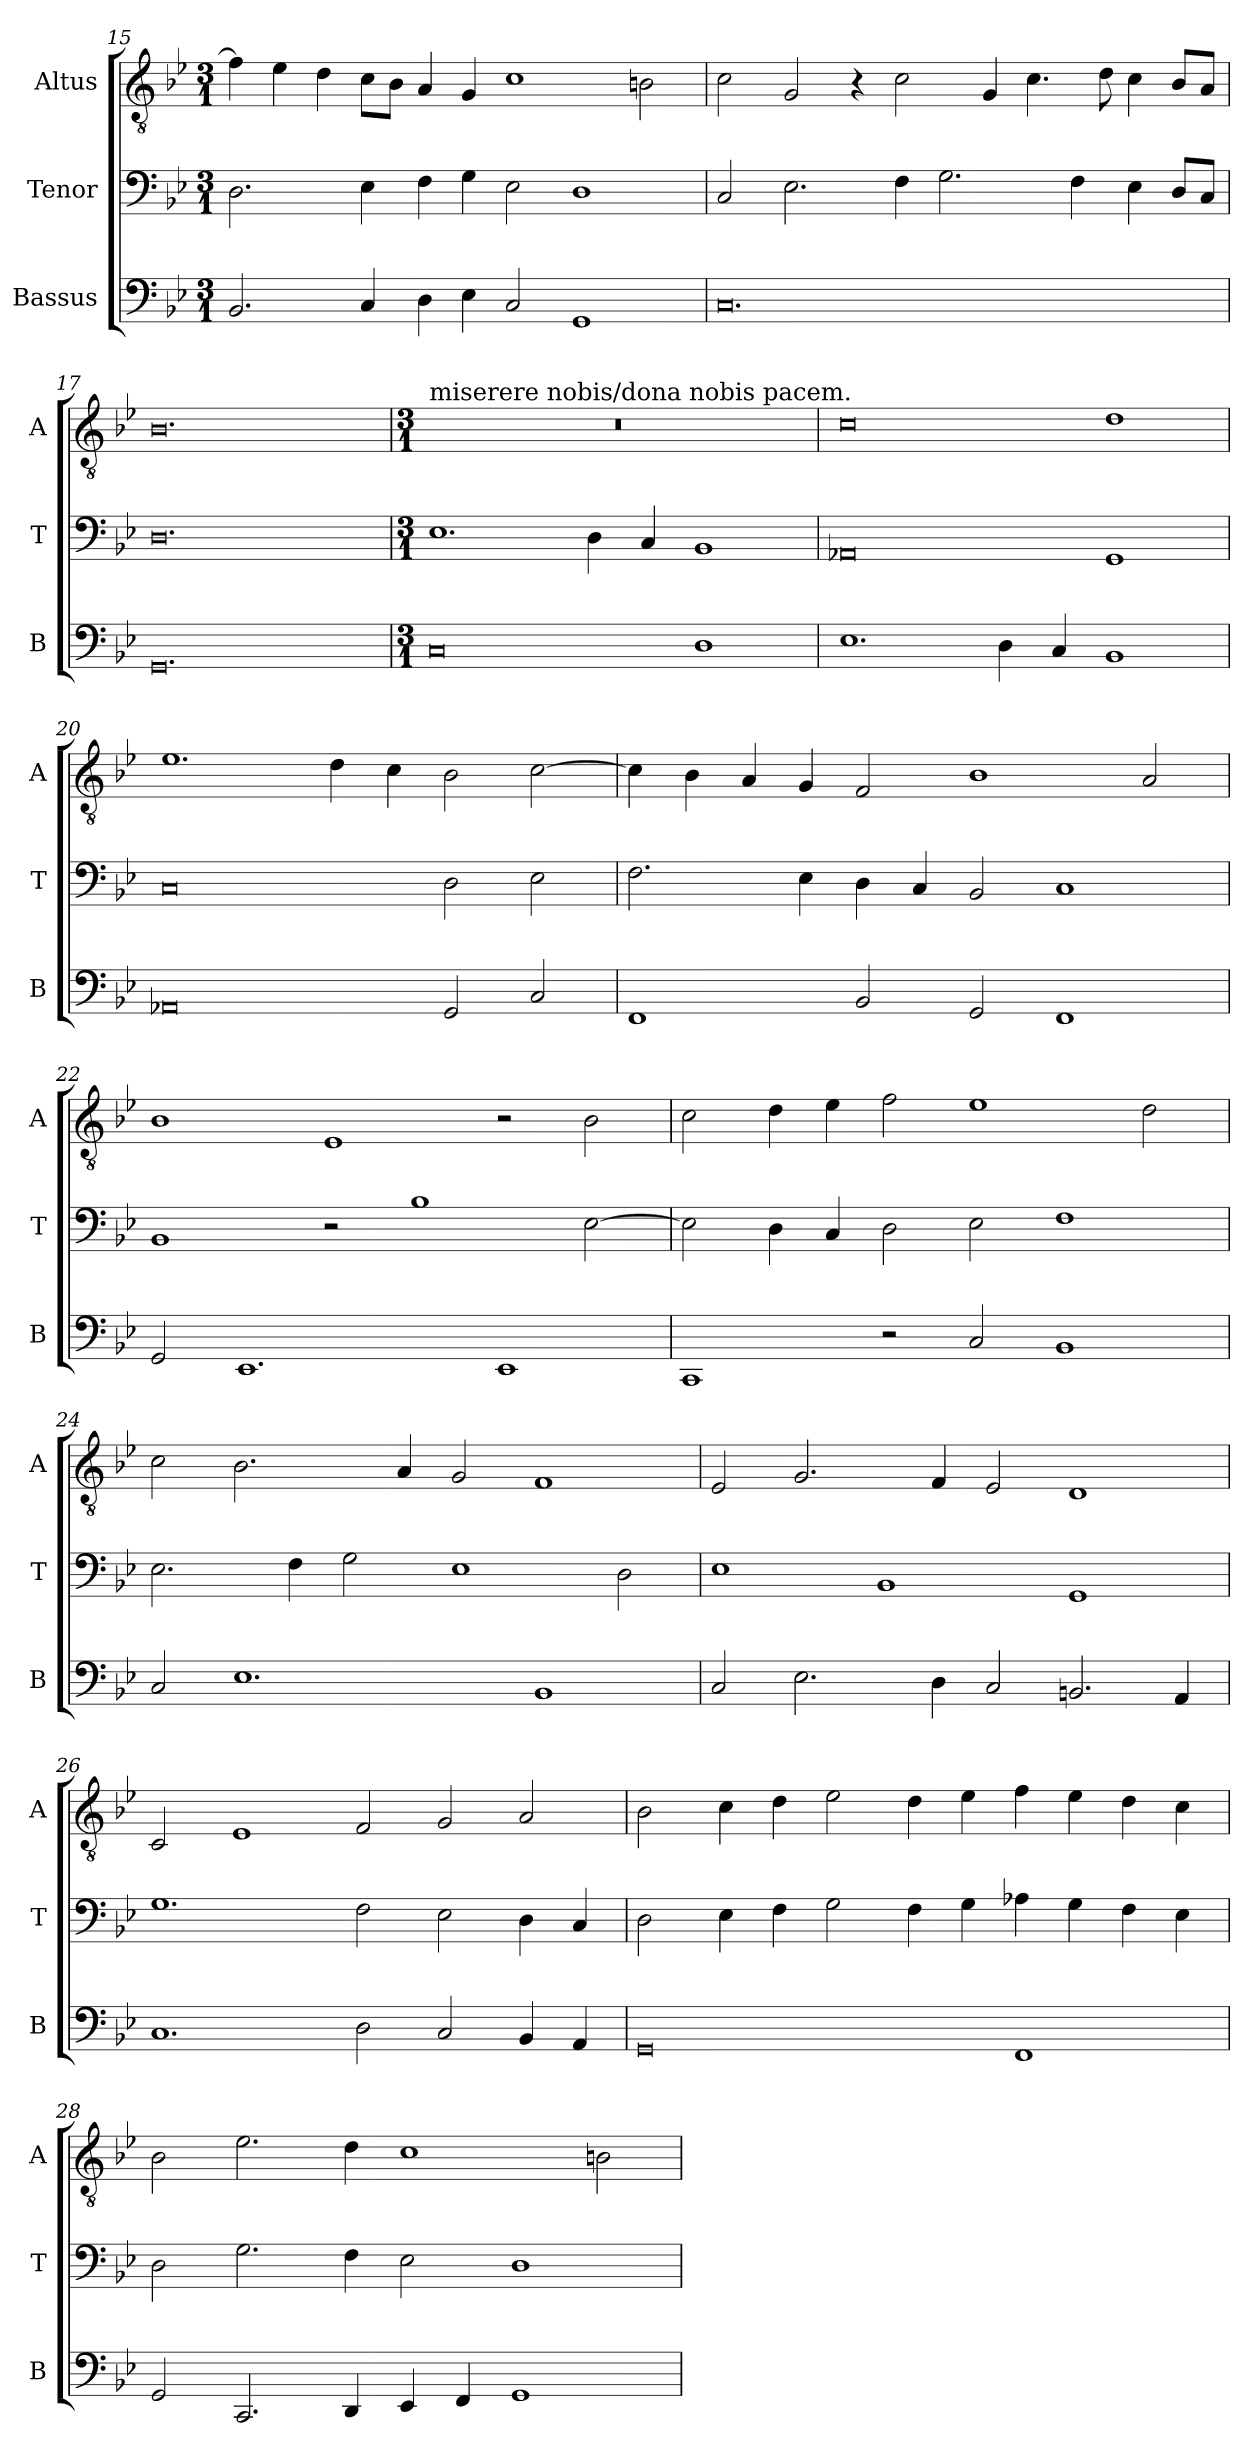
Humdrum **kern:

**kern	**kern	**kern
*part3	*part2	*part1
*staff3	*staff2	*staff1
*I"Bassus	*I"Tenor	*I"Altus
*I'B	*I'T	*I'A
*clefF4	*clefF4	*clefGv2
*k[b-e-]	*k[b-e-]	*k[b-e-]
*M3/1	*M3/1	*M3/1
=15	=15	=15
2.BB-/	2.D\	4f\]
.	.	4e-\
.	.	4d\
4C/	4E-\	8c\L
.	.	8B-\J
4D\	4F\	4A/
4E-\	4G\	4G/
2C/	2E-\	1c
1GG	1D	.
.	.	2Bn\
=16	=16	=16
0.C	2C/	2c\
.	2.E-\	2G/
.	.	4r
.	4F\	2c\
.	2.G\	.
.	.	4G/
.	.	4.c\
.	4F\	.
.	.	8d\
.	4E-\	4c\
.	8D/L	8B-/L
.	8C/J	8A/J
=17	=17	=17
0.GG	0.D	0.B-
=18	=18	=18
*M3/1	*M3/1	*M3/1
!	!	!LO:TX:a:t=miserere nobis/dona nobis pacem.
0C	1.E-	0.r
.	4D\	.
.	4C/	.
1D	1BB-	.
=19	=19	=19
1.E-	0AA-X	0c
4D\	.	.
4C/	.	.
1BB-	1GG	1d
=20	=20	=20
0AA-X	0C	1.e-
.	.	4d\
.	.	4c\
2GG/	2D\	2B-\
2C/	2E-\	[2c\
=21	=21	=21
1FF	2.F\	4c\]
.	.	4B-\
.	.	4A/
.	4E-\	4G/
2BB-/	4D\	2F/
.	4C/	.
2GG/	2BB-/	1B-
1FF	1C	.
.	.	2A/
=22	=22	=22
2GG/	1BB-	1B-
1.EE-	.	.
.	2r	1E-
.	1B-	.
1EE-	.	2r
.	[2E-\	2B-\
=23	=23	=23
1CC	2E-\]	2c\
.	4D\	4d\
.	4C/	4e-\
2r	2D\	2f\
2C/	2E-\	1e-
1BB-	1F	.
.	.	2d\
=24	=24	=24
2C/	2.E-\	2c\
1.E-	.	2.B-\
.	4F\	.
.	2G\	.
.	.	4A/
.	1E-	2G/
1BB-	.	1F
.	2D\	.
=25	=25	=25
2C/	1E-	2E-/
2.E-\	.	2.G/
.	1BB-	.
4D\	.	4F/
2C/	.	2E-/
2.BBn/	1GG	1D
4AA/	.	.
=26	=26	=26
1.C	1.G	2C/
.	.	1E-
2D\	2F\	2F/
2C/	2E-\	2G/
4BB-/	4D\	2A/
4AA/	4C/	.
=27	=27	=27
0GG	2D\	2B-\
.	4E-\	4c\
.	4F\	4d\
.	2G\	2e-\
.	4F\	4d\
.	4G\	4e-\
1FF	4A-X\	4f\
.	4G\	4e-\
.	4F\	4d\
.	4E-\	4c\
=28	=28	=28
2GG/	2D\	2B-\
2.CC/	2.G\	2.e-\
4DD/	4F\	4d\
4EE-/	2E-\	1c
4FF/	.	.
1GG	1D	.
.	.	2Bn\
=	=	=
*-	*-	*-
